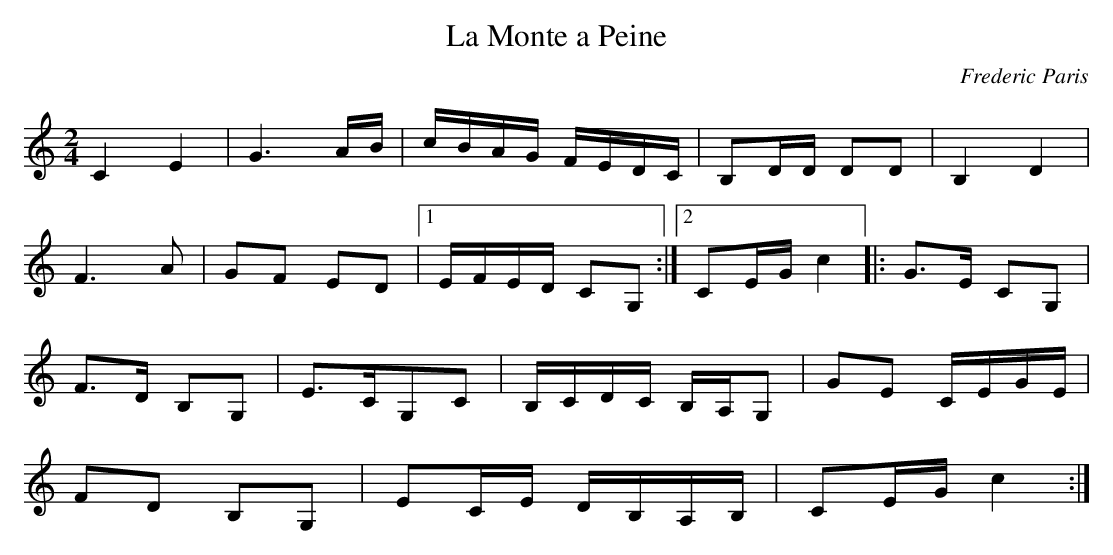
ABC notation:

X:1
T:La Monte a Peine
C:Frederic Paris
L:1/8
M:2/4
K:C major
C2E2 | G3A/B/ | c/B/A/G/ F/E/D/C/ | B,D/D/ DD | B,2D2 |
F3A | GF ED |1 E/F/E/D/ CG, :|2 CE/G/ c2 |: G>E CG, |
F>D B,G, | E>CG,C | B,/C/D/C/ B,/A,/G, | GE C/E/G/E/ |
FD B,G, | EC/E/ D/B,/A,/B,/ | CE/G/ c2 :|
